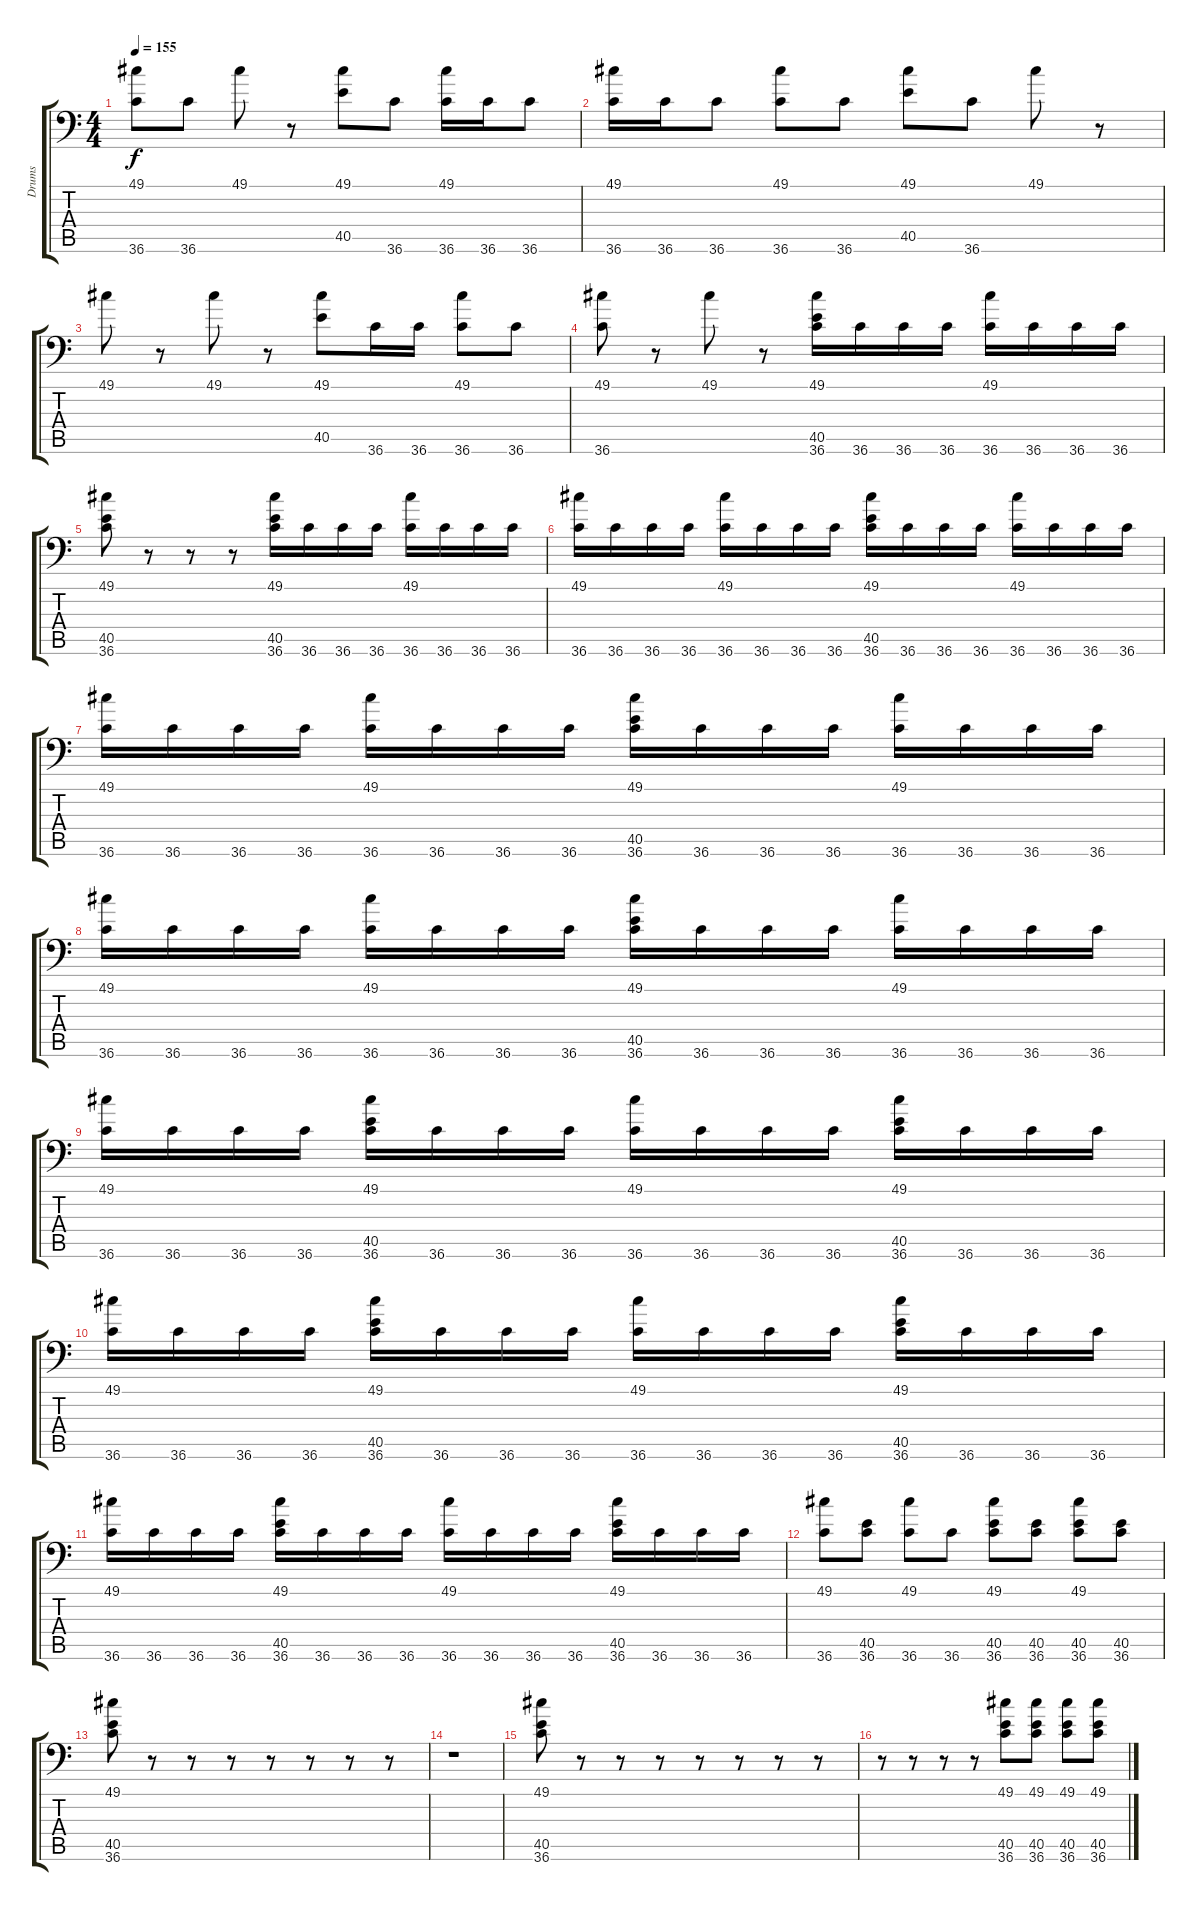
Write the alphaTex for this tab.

\track ("Drums" "Drums") {instrument acousticgrandpiano}
\staff {score tabs}
\tuning (C-1 C-1 C-1 C-1 C-1 C-1) {hide}
\ts (4 4)
\tempo 155
\clef f4
\ks c
(49.1 36.6).8{dy f} 36.6.8 49.1.8 r.8 (49.1 40.5).8 36.6.8 (49.1 36.6).16 36.6.16 36.6.8 |
(49.1 36.6).16 36.6.16 36.6.8 (49.1 36.6).8 36.6.8 (49.1 40.5).8 36.6.8 49.1.8 r.8 |
49.1.8 r.8 49.1.8 r.8 (49.1 40.5).8 36.6.16 36.6.16 (49.1 36.6).8 36.6.8 |
(49.1 36.6).8 r.8 49.1.8 r.8 (49.1 40.5 36.6).16 36.6.16 36.6.16 36.6.16 (49.1 36.6).16 36.6.16 36.6.16 36.6.16 |
(49.1 40.5 36.6).8 r.8 r.8 r.8 (49.1 40.5 36.6).16 36.6.16 36.6.16 36.6.16 (49.1 36.6).16 36.6.16 36.6.16 36.6.16 |
(49.1 36.6).16 36.6.16 36.6.16 36.6.16 (49.1 36.6).16 36.6.16 36.6.16 36.6.16 (49.1 40.5 36.6).16 36.6.16 36.6.16 36.6.16 (49.1 36.6).16 36.6.16 36.6.16 36.6.16 |
(49.1 36.6).16 36.6.16 36.6.16 36.6.16 (49.1 36.6).16 36.6.16 36.6.16 36.6.16 (49.1 40.5 36.6).16 36.6.16 36.6.16 36.6.16 (49.1 36.6).16 36.6.16 36.6.16 36.6.16 |
(49.1 36.6).16 36.6.16 36.6.16 36.6.16 (49.1 36.6).16 36.6.16 36.6.16 36.6.16 (49.1 40.5 36.6).16 36.6.16 36.6.16 36.6.16 (49.1 36.6).16 36.6.16 36.6.16 36.6.16 |
(49.1 36.6).16 36.6.16 36.6.16 36.6.16 (49.1 40.5 36.6).16 36.6.16 36.6.16 36.6.16 (49.1 36.6).16 36.6.16 36.6.16 36.6.16 (49.1 40.5 36.6).16 36.6.16 36.6.16 36.6.16 |
(49.1 36.6).16 36.6.16 36.6.16 36.6.16 (49.1 40.5 36.6).16 36.6.16 36.6.16 36.6.16 (49.1 36.6).16 36.6.16 36.6.16 36.6.16 (49.1 40.5 36.6).16 36.6.16 36.6.16 36.6.16 |
(49.1 36.6).16 36.6.16 36.6.16 36.6.16 (49.1 40.5 36.6).16 36.6.16 36.6.16 36.6.16 (49.1 36.6).16 36.6.16 36.6.16 36.6.16 (49.1 40.5 36.6).16 36.6.16 36.6.16 36.6.16 |
(49.1 36.6).8 (40.5 36.6).8 (49.1 36.6).8 36.6.8 (49.1 40.5 36.6).8 (40.5 36.6).8 (49.1 40.5 36.6).8 (40.5 36.6).8 |
(49.1 40.5 36.6).8 r.8 r.8 r.8 r.8 r.8 r.8 r.8 |
r.1 |
(49.1 40.5 36.6).8 r.8 r.8 r.8 r.8 r.8 r.8 r.8 |
r.8 r.8 r.8 r.8 (49.1 40.5 36.6).8 (49.1 40.5 36.6).8 (49.1 40.5 36.6).8 (49.1 40.5 36.6).8
